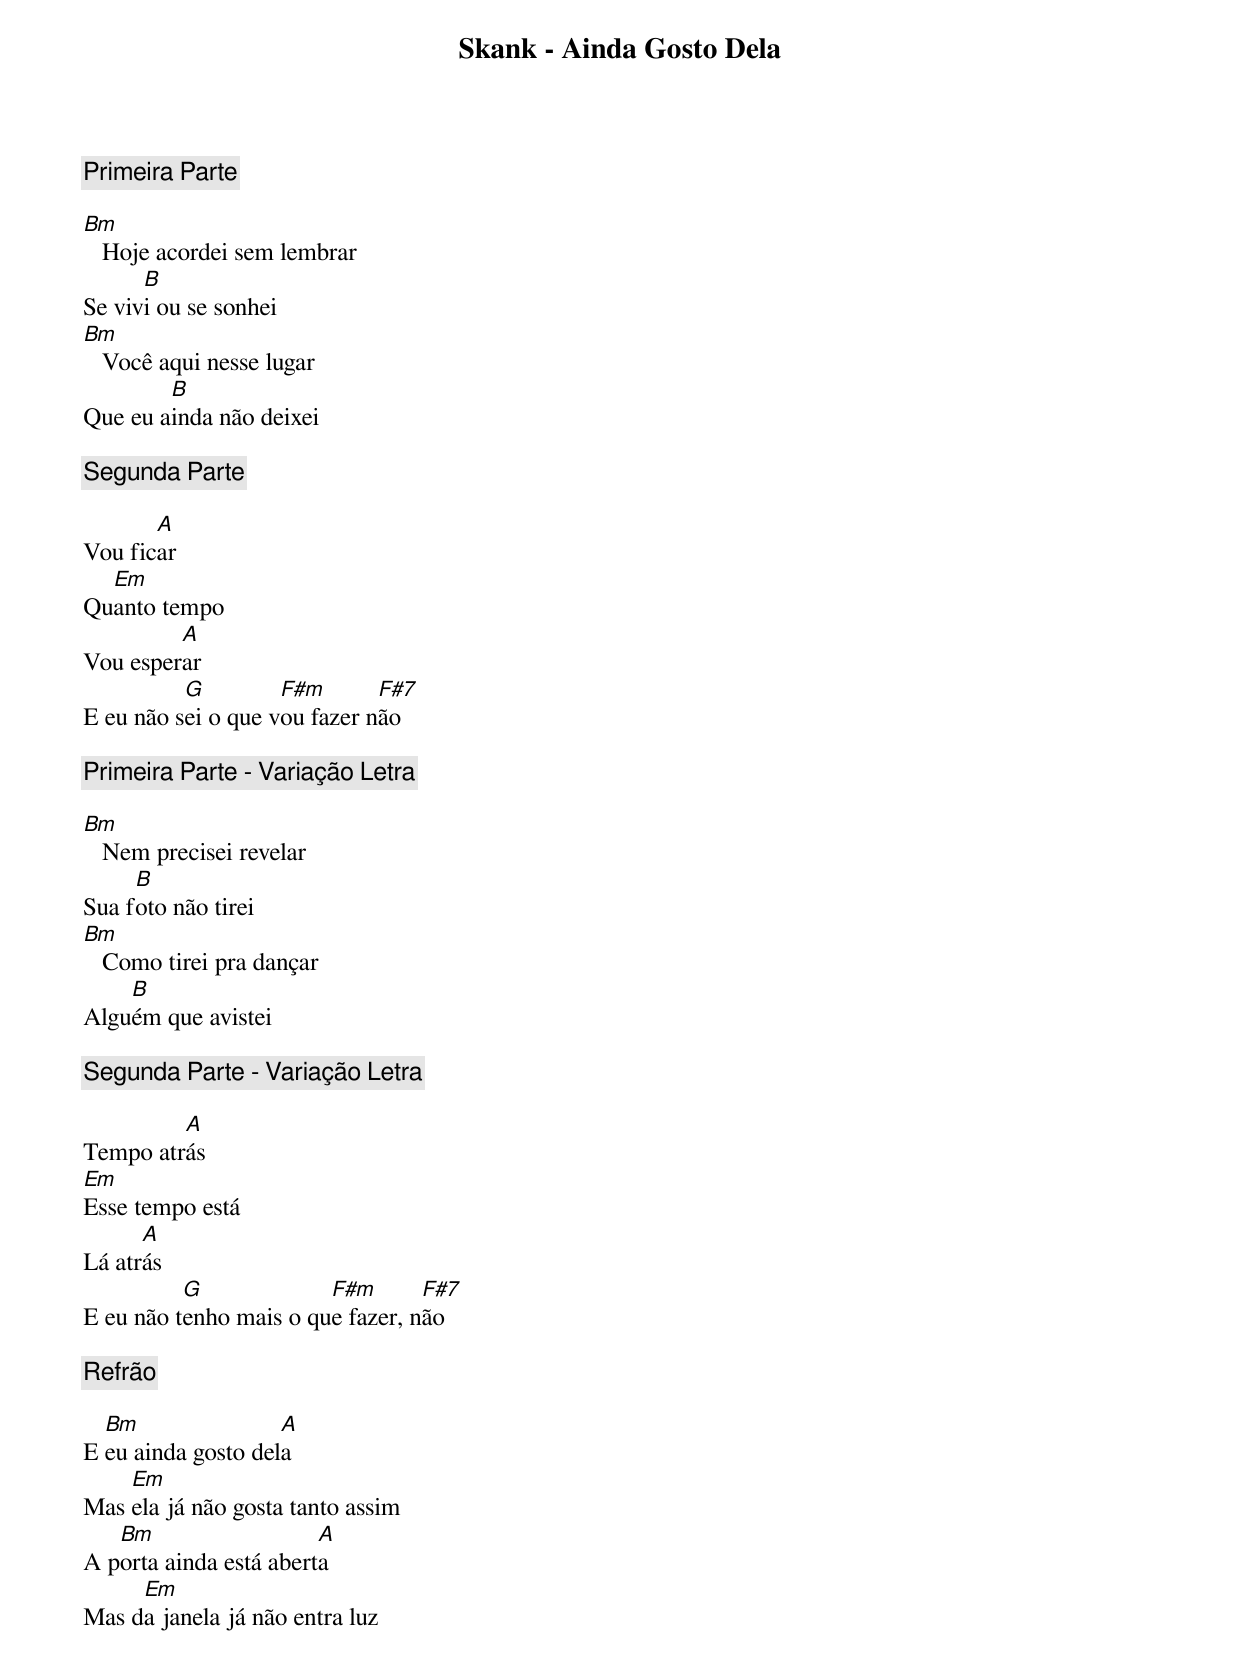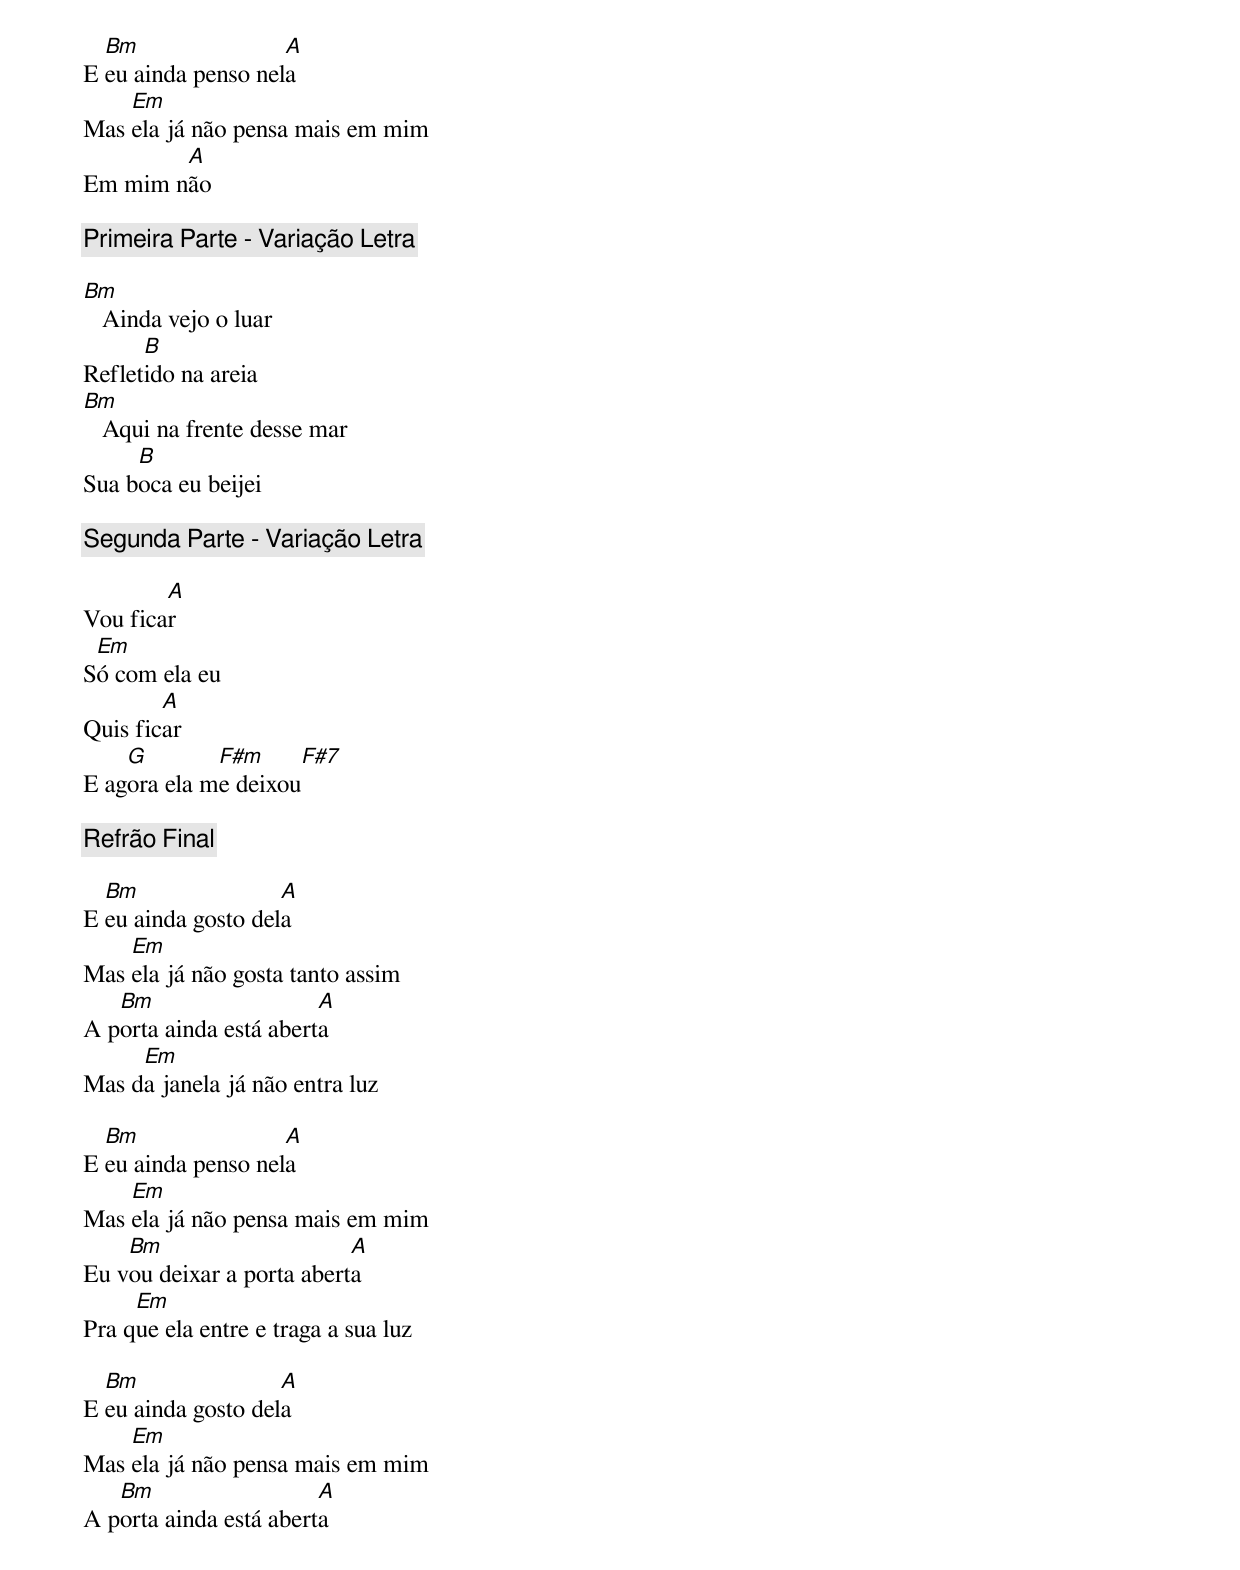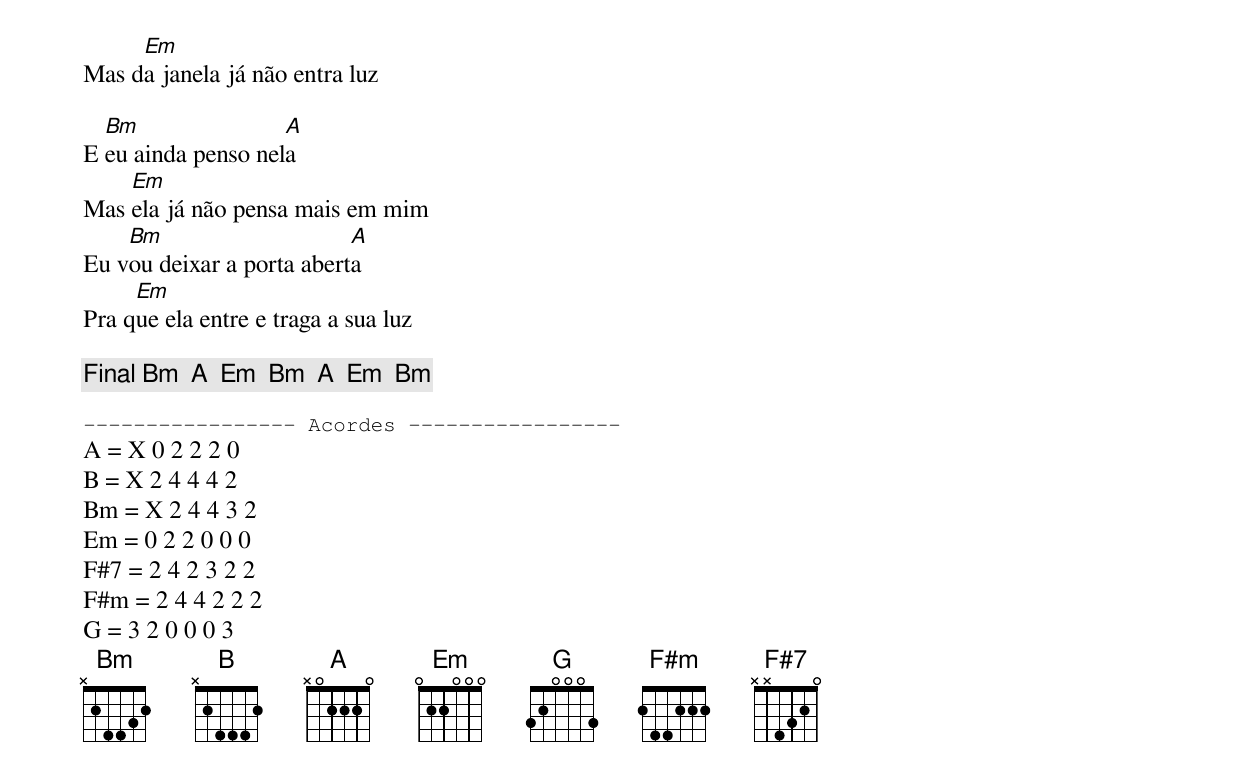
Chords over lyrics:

Skank - Ainda Gosto Dela

[Primeira Parte]

Bm
   Hoje acordei sem lembrar
      B
Se vivi ou se sonhei
Bm
   Você aqui nesse lugar
        B
Que eu ainda não deixei

[Segunda Parte]

       A
Vou ficar
  Em
Quanto tempo
         A
Vou esperar
          G         F#m       F#7
E eu não sei o que vou fazer não

[Primeira Parte - Variação Letra]

Bm
   Nem precisei revelar
     B
Sua foto não tirei
Bm
   Como tirei pra dançar
    B
Alguém que avistei

[Segunda Parte - Variação Letra]

         A
Tempo atrás
Em
Esse tempo está
      A
Lá atrás
          G             F#m       F#7
E eu não tenho mais o que fazer, não

[Refrão]

  Bm                A
E eu ainda gosto dela
    Em
Mas ela já não gosta tanto assim
   Bm                   A
A porta ainda está aberta
     Em
Mas da janela já não entra luz

  Bm                A
E eu ainda penso nela
    Em
Mas ela já não pensa mais em mim
        A
Em mim não

[Primeira Parte - Variação Letra]

Bm
   Ainda vejo o luar
      B
Refletido na areia
Bm
   Aqui na frente desse mar
     B
Sua boca eu beijei

[Segunda Parte - Variação Letra]

        A
Vou ficar
 Em
Só com ela eu
        A
Quis ficar
    G        F#m      F#7
E agora ela me deixou

[Refrão Final]

  Bm                A
E eu ainda gosto dela
    Em
Mas ela já não gosta tanto assim
   Bm                   A
A porta ainda está aberta
     Em
Mas da janela já não entra luz

  Bm                A
E eu ainda penso nela
    Em
Mas ela já não pensa mais em mim
    Bm                     A
Eu vou deixar a porta aberta
     Em
Pra que ela entre e traga a sua luz

  Bm                A
E eu ainda gosto dela
    Em
Mas ela já não pensa mais em mim
   Bm                   A
A porta ainda está aberta
     Em
Mas da janela já não entra luz

  Bm                A
E eu ainda penso nela
    Em
Mas ela já não pensa mais em mim
    Bm                     A
Eu vou deixar a porta aberta
     Em
Pra que ela entre e traga a sua luz

[Final] Bm  A  Em  Bm  A  Em  Bm

----------------- Acordes -----------------
A = X 0 2 2 2 0
B = X 2 4 4 4 2
Bm = X 2 4 4 3 2
Em = 0 2 2 0 0 0
F#7 = 2 4 2 3 2 2
F#m = 2 4 4 2 2 2
G = 3 2 0 0 0 3
